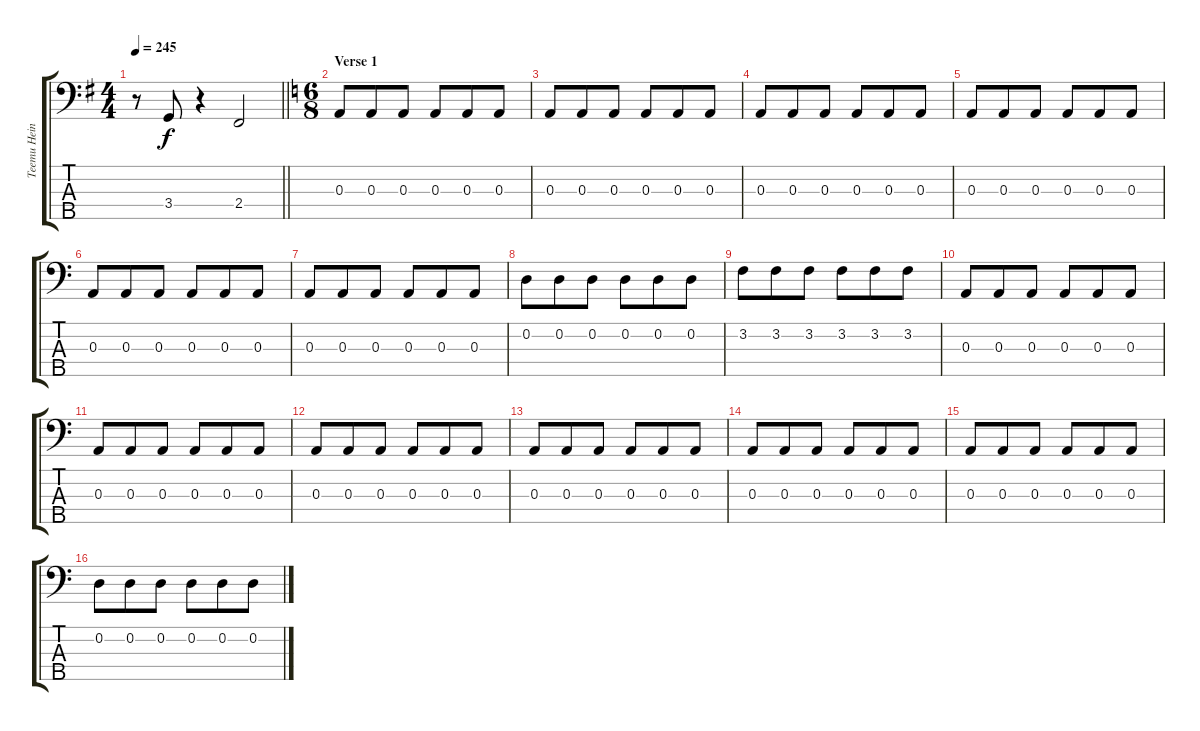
\track ("Teemu Heinola (bass)" "Teemu Hein") {instrument electricbasspick}
\staff {score tabs}
\tuning (G2 D2 A1 E1 B0) {hide}
\ts (4 4)
\tempo 245
\clef f4
\barLineRight lightlight
\ks eminor
r.8{dy f} 3.4.8 r.4 2.4.2 |
\ts (6 8)
\section ("" "Verse 1")
\ks aminor
0.3.8 0.3.8 0.3.8 0.3.8 0.3.8 0.3.8 |
0.3.8 0.3.8 0.3.8 0.3.8 0.3.8 0.3.8 |
0.3.8 0.3.8 0.3.8 0.3.8 0.3.8 0.3.8 |
0.3.8 0.3.8 0.3.8 0.3.8 0.3.8 0.3.8 |
0.3.8 0.3.8 0.3.8 0.3.8 0.3.8 0.3.8 |
0.3.8 0.3.8 0.3.8 0.3.8 0.3.8 0.3.8 |
0.2.8 0.2.8 0.2.8 0.2.8 0.2.8 0.2.8 |
3.2.8 3.2.8 3.2.8 3.2.8 3.2.8 3.2.8 |
0.3.8 0.3.8 0.3.8 0.3.8 0.3.8 0.3.8 |
0.3.8 0.3.8 0.3.8 0.3.8 0.3.8 0.3.8 |
0.3.8 0.3.8 0.3.8 0.3.8 0.3.8 0.3.8 |
0.3.8 0.3.8 0.3.8 0.3.8 0.3.8 0.3.8 |
0.3.8 0.3.8 0.3.8 0.3.8 0.3.8 0.3.8 |
0.3.8 0.3.8 0.3.8 0.3.8 0.3.8 0.3.8 |
0.2.8 0.2.8 0.2.8 0.2.8 0.2.8 0.2.8
